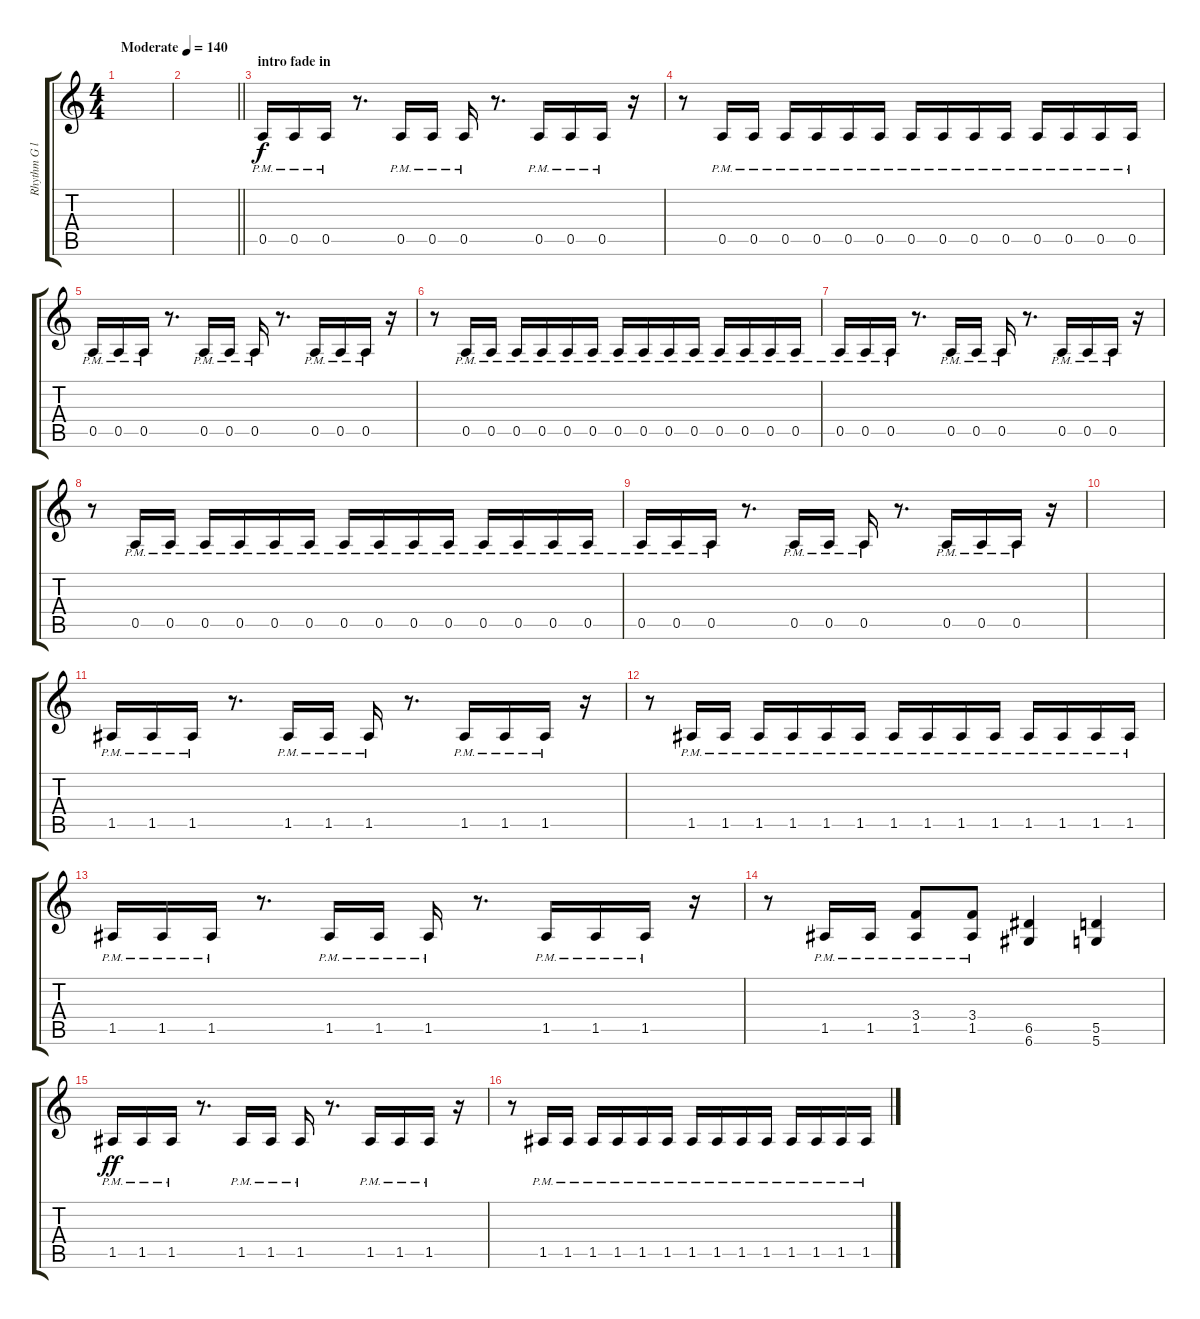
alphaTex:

\track ("Rhythm G left" "Rhythm G l") {instrument overdrivenguitar}
\staff {score tabs}
\tuning (E4 B3 G3 D3 A2 D2) {hide}
\ts (4 4)
\tempo (140 "Moderate")
\clef g2
\ks c
|
\barLineRight lightlight
|
\section ("" "intro fade in")
0.5{pm}.16 0.5{pm}.16 0.5{pm}.16 r.8{d} 0.5{pm}.16 0.5{pm}.16 0.5{pm}.16 r.8{d} 0.5{pm}.16 0.5{pm}.16 0.5{pm}.16 r.16 |
r.8{volume 16} 0.5{pm}.16 0.5{pm}.16 0.5{pm}.16 0.5{pm}.16 0.5{pm}.16 0.5{pm}.16 0.5{pm}.16 0.5{pm}.16 0.5{pm}.16 0.5{pm}.16 0.5{pm}.16 0.5{pm}.16 0.5{pm}.16 0.5{pm}.16 |
0.5{pm}.16 0.5{pm}.16 0.5{pm}.16 r.8{d} 0.5{pm}.16 0.5{pm}.16 0.5{pm}.16 r.8{d} 0.5{pm}.16 0.5{pm}.16 0.5{pm}.16 r.16 |
r.8 0.5{pm}.16 0.5{pm}.16 0.5{pm}.16 0.5{pm}.16 0.5{pm}.16 0.5{pm}.16 0.5{pm}.16 0.5{pm}.16 0.5{pm}.16 0.5{pm}.16 0.5{pm}.16 0.5{pm}.16 0.5{pm}.16 0.5{pm}.16 |
0.5{pm}.16 0.5{pm}.16 0.5{pm}.16 r.8{d} 0.5{pm}.16 0.5{pm}.16 0.5{pm}.16 r.8{d} 0.5{pm}.16 0.5{pm}.16 0.5{pm}.16 r.16 |
r.8 0.5{pm}.16 0.5{pm}.16 0.5{pm}.16 0.5{pm}.16 0.5{pm}.16 0.5{pm}.16 0.5{pm}.16 0.5{pm}.16 0.5{pm}.16 0.5{pm}.16 0.5{pm}.16 0.5{pm}.16 0.5{pm}.16 0.5{pm}.16 |
0.5{pm}.16 0.5{pm}.16 0.5{pm}.16 r.8{d} 0.5{pm}.16 0.5{pm}.16 0.5{pm}.16 r.8{d} 0.5{pm}.16 0.5{pm}.16 0.5{pm}.16 r.16 |
|
1.5{pm}.16 1.5{pm}.16 1.5{pm}.16 r.8{d} 1.5{pm}.16 1.5{pm}.16 1.5{pm}.16 r.8{d} 1.5{pm}.16 1.5{pm}.16 1.5{pm}.16 r.16 |
r.8 1.5{pm}.16 1.5{pm}.16 1.5{pm}.16 1.5{pm}.16 1.5{pm}.16 1.5{pm}.16 1.5{pm}.16 1.5{pm}.16 1.5{pm}.16 1.5{pm}.16 1.5{pm}.16 1.5{pm}.16 1.5{pm}.16 1.5{pm}.16 |
1.5{pm}.16 1.5{pm}.16 1.5{pm}.16 r.8{d} 1.5{pm}.16 1.5{pm}.16 1.5{pm}.16 r.8{d} 1.5{pm}.16 1.5{pm}.16 1.5{pm}.16 r.16 |
r.8 1.5{pm}.16 1.5{pm}.16 (3.4{pm} 1.5{pm}).8{dy f} (3.4{pm} 1.5{pm}).8 (6.5 6.6).4 (5.5 5.6).4 |
1.5{pm}.16{dy ff} 1.5{pm}.16 1.5{pm}.16 r.8{d} 1.5{pm}.16 1.5{pm}.16 1.5{pm}.16 r.8{d} 1.5{pm}.16 1.5{pm}.16 1.5{pm}.16 r.16 |
r.8 1.5{pm}.16 1.5{pm}.16 1.5{pm}.16 1.5{pm}.16 1.5{pm}.16 1.5{pm}.16 1.5{pm}.16 1.5{pm}.16 1.5{pm}.16 1.5{pm}.16 1.5{pm}.16 1.5{pm}.16 1.5{pm}.16 1.5{pm}.16
